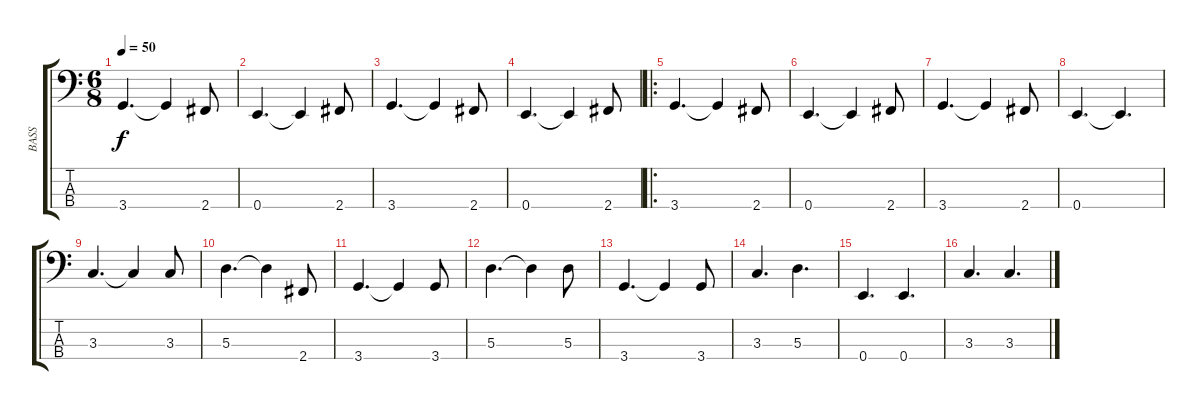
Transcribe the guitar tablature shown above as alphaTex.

\track ("BASS" "BASS") {instrument fretlessbass}
\staff {score tabs}
\tuning (G2 D2 A1 E1) {hide}
\ts (6 8)
\tempo 50
\clef f4
\ks c
3.4.4{d dy f instrument fretlessbass} 3.4{t}.4 2.4.8 |
0.4.4{d} 0.4{t}.4 2.4.8 |
3.4.4{d} 3.4{t}.4 2.4.8 |
0.4.4{d} 0.4{t}.4 2.4.8 |
\ro
3.4.4{d} 3.4{t}.4 2.4.8 |
0.4.4{d} 0.4{t}.4 2.4.8 |
3.4.4{d} 3.4{t}.4 2.4.8 |
0.4.4{d} 0.4{t}.4{d} |
3.3.4{d} 3.3{t}.4 3.3.8 |
5.3.4{d} 5.3{t}.4 2.4.8 |
3.4.4{d} 3.4{t}.4 3.4.8 |
5.3.4{d} 5.3{t}.4 5.3.8 |
3.4.4{d} 3.4{t}.4 3.4.8 |
3.3.4{d} 5.3.4{d} |
0.4.4{d} 0.4.4{d} |
3.3.4{d} 3.3.4{d}
